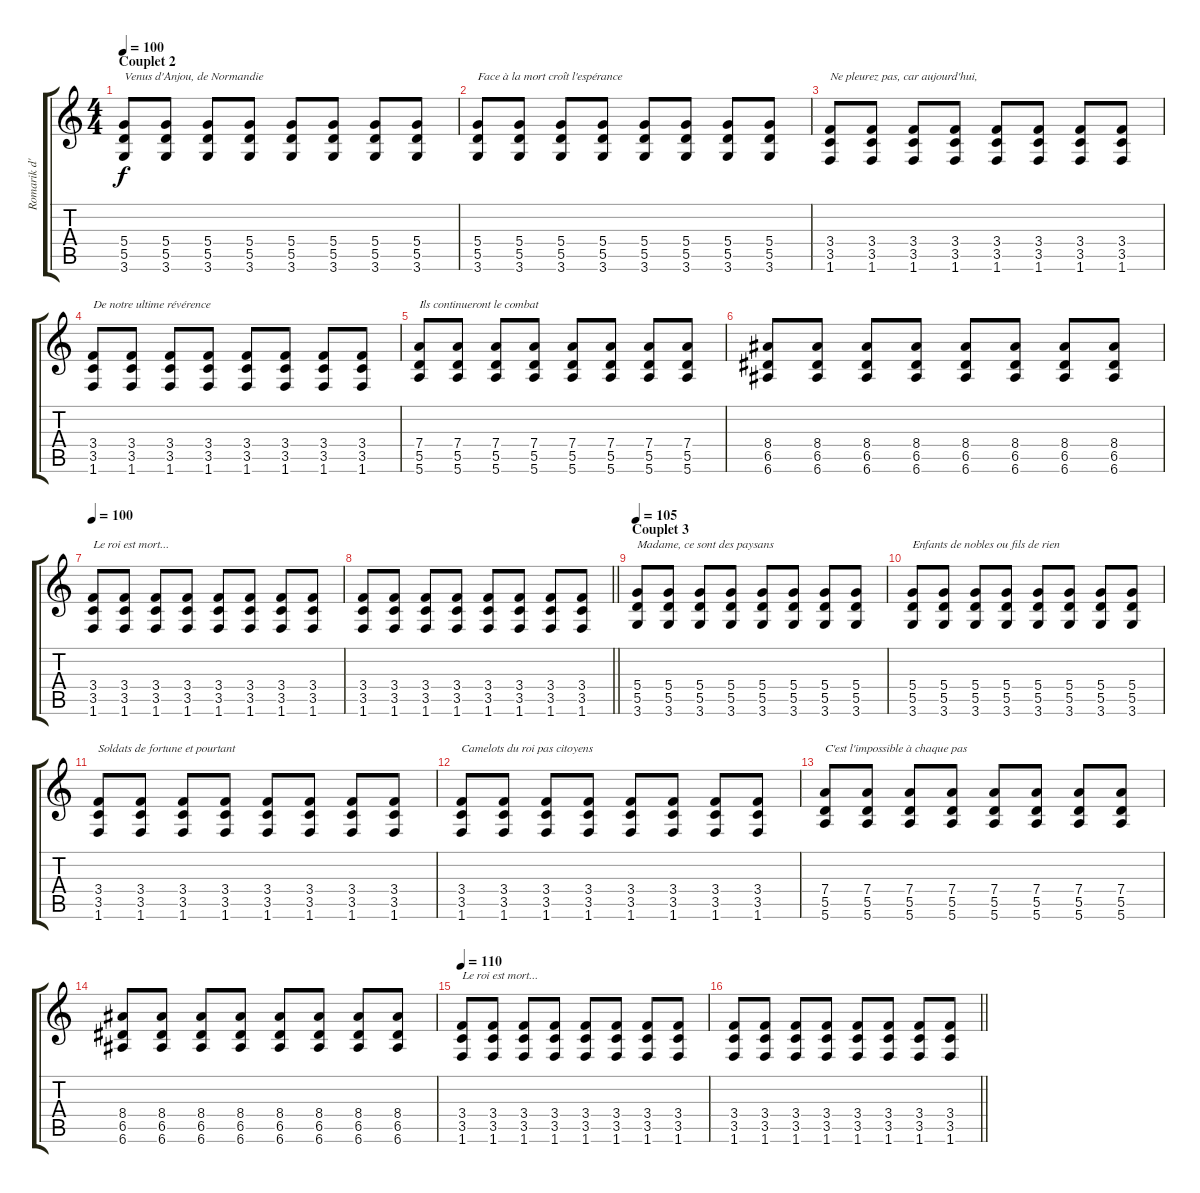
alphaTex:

\track ("Romarik d'Arvycendres" "Romarik d'") {instrument distortionguitar}
\staff {score tabs}
\tuning (E4 B3 G3 D3 A2 E2) {hide}
\ts (4 4)
\section ("" "Couplet 2")
\tempo 100
\clef g2
\ks c
(5.4 5.5 3.6).8{txt "Venus d'Anjou, de Normandie" dy f} (5.4 5.5 3.6).8 (5.4 5.5 3.6).8 (5.4 5.5 3.6).8 (5.4 5.5 3.6).8 (5.4 5.5 3.6).8 (5.4 5.5 3.6).8 (5.4 5.5 3.6).8 |
(5.4 5.5 3.6).8{txt "Face à la mort croît l'espérance"} (5.4 5.5 3.6).8 (5.4 5.5 3.6).8 (5.4 5.5 3.6).8 (5.4 5.5 3.6).8 (5.4 5.5 3.6).8 (5.4 5.5 3.6).8 (5.4 5.5 3.6).8 |
(3.4 3.5 1.6).8{txt "Ne pleurez pas, car aujourd'hui,"} (3.4 3.5 1.6).8 (3.4 3.5 1.6).8 (3.4 3.5 1.6).8 (3.4 3.5 1.6).8 (3.4 3.5 1.6).8 (3.4 3.5 1.6).8 (3.4 3.5 1.6).8 |
(3.4 3.5 1.6).8{txt "De notre ultime révérence"} (3.4 3.5 1.6).8 (3.4 3.5 1.6).8 (3.4 3.5 1.6).8 (3.4 3.5 1.6).8 (3.4 3.5 1.6).8 (3.4 3.5 1.6).8 (3.4 3.5 1.6).8 |
(7.4 5.5 5.6).8{txt "Ils continueront le combat"} (7.4 5.5 5.6).8 (7.4 5.5 5.6).8 (7.4 5.5 5.6).8 (7.4 5.5 5.6).8 (7.4 5.5 5.6).8 (7.4 5.5 5.6).8 (7.4 5.5 5.6).8 |
(8.4 6.5 6.6).8 (8.4 6.5 6.6).8 (8.4 6.5 6.6).8 (8.4 6.5 6.6).8 (8.4 6.5 6.6).8 (8.4 6.5 6.6).8 (8.4 6.5 6.6).8 (8.4 6.5 6.6).8 |
\tempo 100
(3.4 3.5 1.6).8{txt "Le roi est mort..."} (3.4 3.5 1.6).8 (3.4 3.5 1.6).8 (3.4 3.5 1.6).8 (3.4 3.5 1.6).8 (3.4 3.5 1.6).8 (3.4 3.5 1.6).8 (3.4 3.5 1.6).8 |
\barLineRight lightlight
(3.4 3.5 1.6).8 (3.4 3.5 1.6).8 (3.4 3.5 1.6).8 (3.4 3.5 1.6).8 (3.4 3.5 1.6).8 (3.4 3.5 1.6).8 (3.4 3.5 1.6).8 (3.4 3.5 1.6).8 |
\section ("" "Couplet 3")
\tempo 105
(5.4 5.5 3.6).8{txt "Madame, ce sont des paysans"} (5.4 5.5 3.6).8 (5.4 5.5 3.6).8 (5.4 5.5 3.6).8 (5.4 5.5 3.6).8 (5.4 5.5 3.6).8 (5.4 5.5 3.6).8 (5.4 5.5 3.6).8 |
(5.4 5.5 3.6).8{txt "Enfants de nobles ou fils de rien"} (5.4 5.5 3.6).8 (5.4 5.5 3.6).8 (5.4 5.5 3.6).8 (5.4 5.5 3.6).8 (5.4 5.5 3.6).8 (5.4 5.5 3.6).8 (5.4 5.5 3.6).8 |
(3.4 3.5 1.6).8{txt "Soldats de fortune et pourtant"} (3.4 3.5 1.6).8 (3.4 3.5 1.6).8 (3.4 3.5 1.6).8 (3.4 3.5 1.6).8 (3.4 3.5 1.6).8 (3.4 3.5 1.6).8 (3.4 3.5 1.6).8 |
(3.4 3.5 1.6).8{txt "Camelots du roi pas citoyens"} (3.4 3.5 1.6).8 (3.4 3.5 1.6).8 (3.4 3.5 1.6).8 (3.4 3.5 1.6).8 (3.4 3.5 1.6).8 (3.4 3.5 1.6).8 (3.4 3.5 1.6).8 |
(7.4 5.5 5.6).8{txt "C'est l'impossible à chaque pas"} (7.4 5.5 5.6).8 (7.4 5.5 5.6).8 (7.4 5.5 5.6).8 (7.4 5.5 5.6).8 (7.4 5.5 5.6).8 (7.4 5.5 5.6).8 (7.4 5.5 5.6).8 |
(8.4 6.5 6.6).8 (8.4 6.5 6.6).8 (8.4 6.5 6.6).8 (8.4 6.5 6.6).8 (8.4 6.5 6.6).8 (8.4 6.5 6.6).8 (8.4 6.5 6.6).8 (8.4 6.5 6.6).8 |
\tempo 110
(3.4 3.5 1.6).8{txt "Le roi est mort..."} (3.4 3.5 1.6).8 (3.4 3.5 1.6).8 (3.4 3.5 1.6).8 (3.4 3.5 1.6).8 (3.4 3.5 1.6).8 (3.4 3.5 1.6).8 (3.4 3.5 1.6).8 |
\barLineRight lightlight
(3.4 3.5 1.6).8 (3.4 3.5 1.6).8 (3.4 3.5 1.6).8 (3.4 3.5 1.6).8 (3.4 3.5 1.6).8 (3.4 3.5 1.6).8 (3.4 3.5 1.6).8 (3.4 3.5 1.6).8
